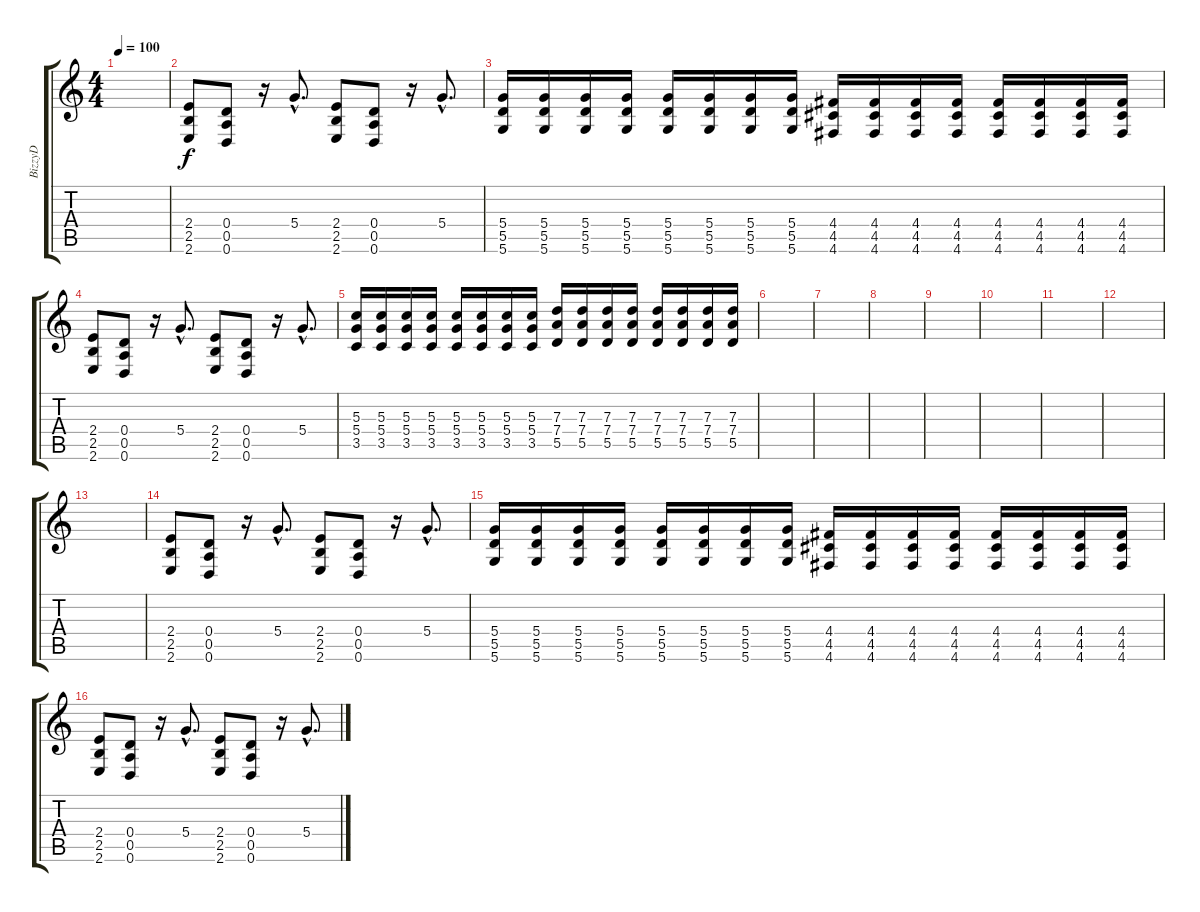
\track ("BizzyD" "BizzyD") {instrument distortionguitar}
\staff {score tabs}
\tuning (E4 B3 G3 D3 A2 D2) {hide}
\ts (4 4)
\tempo 100
\clef g2
\ks c
|
(2.4 2.5 2.6).8 (0.4 0.5 0.6).8 r.16 5.4{hac}.8{d} (2.4 2.5 2.6).8 (0.4 0.5 0.6).8 r.16 5.4{hac}.8{d} |
(5.4 5.5 5.6).16 (5.4 5.5 5.6).16 (5.4 5.5 5.6).16 (5.4 5.5 5.6).16 (5.4 5.5 5.6).16 (5.4 5.5 5.6).16 (5.4 5.5 5.6).16 (5.4 5.5 5.6).16 (4.4 4.5 4.6).16 (4.4 4.5 4.6).16 (4.4 4.5 4.6).16 (4.4 4.5 4.6).16 (4.4 4.5 4.6).16 (4.4 4.5 4.6).16 (4.4 4.5 4.6).16 (4.4 4.5 4.6).16 |
(2.4 2.5 2.6).8 (0.4 0.5 0.6).8 r.16 5.4{hac}.8{d} (2.4 2.5 2.6).8 (0.4 0.5 0.6).8 r.16 5.4{hac}.8{d} |
(5.3 5.4 3.5).16 (5.3 5.4 3.5).16 (5.3 5.4 3.5).16 (5.3 5.4 3.5).16 (5.3 5.4 3.5).16 (5.3 5.4 3.5).16 (5.3 5.4 3.5).16 (5.3 5.4 3.5).16 (7.3 7.4 5.5).16 (7.3 7.4 5.5).16 (7.3 7.4 5.5).16 (7.3 7.4 5.5).16 (7.3 7.4 5.5).16 (7.3 7.4 5.5).16 (7.3 7.4 5.5).16 (7.3 7.4 5.5).16 |
|
|
|
|
|
|
|
|
(2.4 2.5 2.6).8 (0.4 0.5 0.6).8 r.16 5.4{hac}.8{d} (2.4 2.5 2.6).8 (0.4 0.5 0.6).8 r.16 5.4{hac}.8{d} |
(5.4 5.5 5.6).16 (5.4 5.5 5.6).16 (5.4 5.5 5.6).16 (5.4 5.5 5.6).16 (5.4 5.5 5.6).16 (5.4 5.5 5.6).16 (5.4 5.5 5.6).16 (5.4 5.5 5.6).16 (4.4 4.5 4.6).16 (4.4 4.5 4.6).16 (4.4 4.5 4.6).16 (4.4 4.5 4.6).16 (4.4 4.5 4.6).16 (4.4 4.5 4.6).16 (4.4 4.5 4.6).16 (4.4 4.5 4.6).16 |
(2.4 2.5 2.6).8 (0.4 0.5 0.6).8 r.16 5.4{hac}.8{d} (2.4 2.5 2.6).8 (0.4 0.5 0.6).8 r.16 5.4{hac}.8{d}
